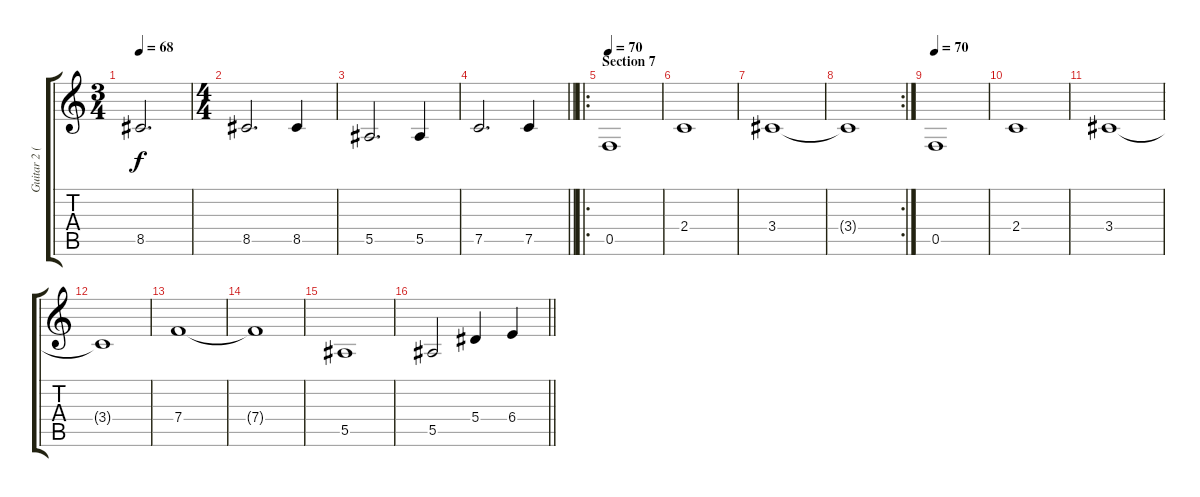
\track ("Guitar 2 (Distortion)" "Guitar 2 (") {instrument distortionguitar}
\staff {score tabs}
\tuning (C4 G3 Eb3 Bb2 F2 C2) {hide}
\ts (3 4)
\tempo 68
\clef g2
\ks c
8.5.2{d dy f} |
\ts (4 4)
8.5.2{d} 8.5.4 |
5.5.2{d} 5.5.4 |
\barLineRight lightlight
7.5.2{d} 7.5.4 |
\ro
\section ("" "Section 7")
\tempo 70
0.5.1 |
2.4.1 |
3.4.1 |
\rc 2
3.4{t}.1 |
\tempo 70
0.5.1 |
2.4.1 |
3.4.1 |
3.4{t}.1 |
7.4.1 |
7.4{t}.1 |
5.5.1 |
\barLineRight lightlight
5.5.2 5.4.4 6.4.4
